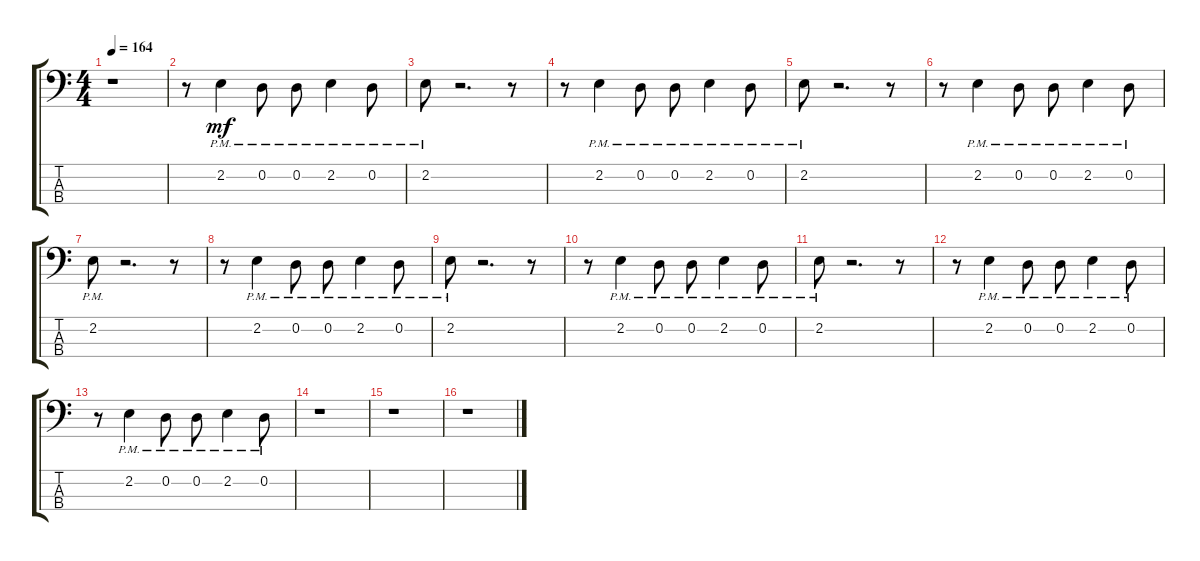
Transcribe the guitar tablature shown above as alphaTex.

\track "" {instrument electricbassfinger}
\staff {score tabs}
\tuning (G2 D2 A1 E1) {hide}
\ts (4 4)
\tempo 164
\clef f4
\ks c
r.1{dy mf instrument electricbassfinger} |
r.8 2.2{pm}.4 0.2{pm}.8 0.2{pm}.8 2.2{pm}.4 0.2{pm}.8 |
2.2{pm}.8 r.2{d} r.8 |
r.8 2.2{pm}.4 0.2{pm}.8 0.2{pm}.8 2.2{pm}.4 0.2{pm}.8 |
2.2{pm}.8 r.2{d} r.8 |
r.8 2.2{pm}.4 0.2{pm}.8 0.2{pm}.8 2.2{pm}.4 0.2{pm}.8 |
2.2{pm}.8 r.2{d} r.8 |
r.8 2.2{pm}.4 0.2{pm}.8 0.2{pm}.8 2.2{pm}.4 0.2{pm}.8 |
2.2{pm}.8 r.2{d} r.8 |
r.8 2.2{pm}.4 0.2{pm}.8 0.2{pm}.8 2.2{pm}.4 0.2{pm}.8 |
2.2{pm}.8 r.2{d} r.8 |
r.8 2.2{pm}.4 0.2{pm}.8 0.2{pm}.8 2.2{pm}.4 0.2{pm}.8 |
r.8 2.2{pm}.4 0.2{pm}.8 0.2{pm}.8 2.2{pm}.4 0.2{pm}.8 |
r.1 |
r.1 |
r.1
